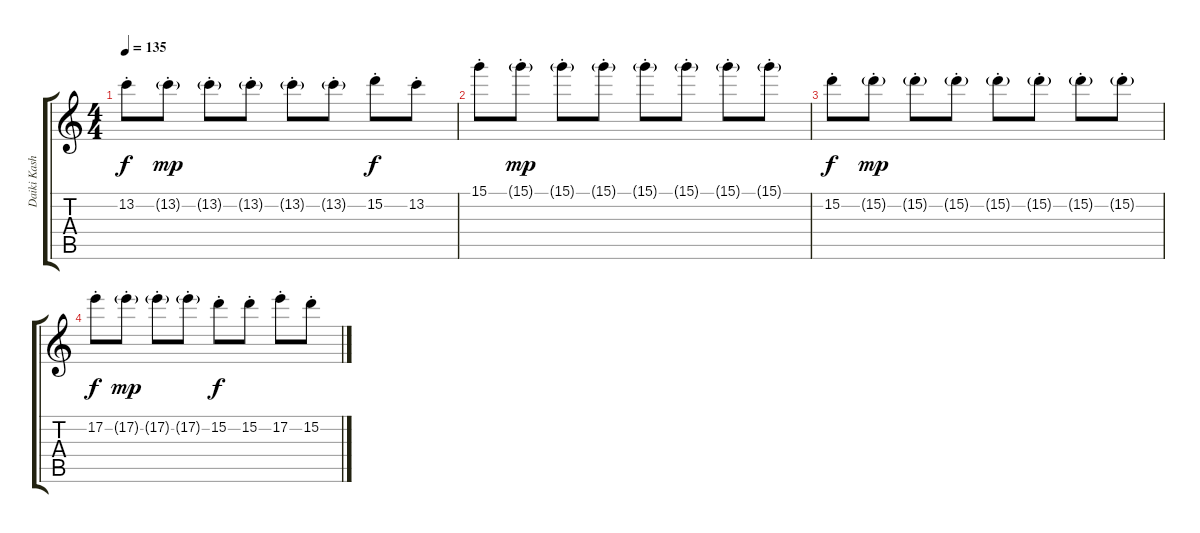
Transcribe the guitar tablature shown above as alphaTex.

\track ("Daiki Kasho (Rythm Guitar)" "Daiki Kash") {instrument overdrivenguitar}
\staff {score tabs}
\tuning (E4 B3 G3 D3 A2 E2) {hide}
\ts (4 4)
\tempo 135
\clef g2
\ks c
13.2{st}.8{dy f} 13.2{g st}.8{dy mp} 13.2{g st}.8 13.2{g st}.8 13.2{g st}.8 13.2{g st}.8 15.2{st}.8{dy f} 13.2{st}.8 |
15.1{st}.8 15.1{g st}.8{dy mp} 15.1{g st}.8 15.1{g st}.8 15.1{g st}.8 15.1{g st}.8 15.1{g st}.8 15.1{g st}.8 |
15.2{st}.8{dy f} 15.2{g st}.8{dy mp} 15.2{g st}.8 15.2{g st}.8 15.2{g st}.8 15.2{g st}.8 15.2{g st}.8 15.2{g st}.8 |
17.2{st}.8{dy f} 17.2{g st}.8{dy mp} 17.2{g st}.8 17.2{g st}.8 15.2{st}.8{dy f} 15.2{st}.8 17.2{st}.8 15.2{st}.8
